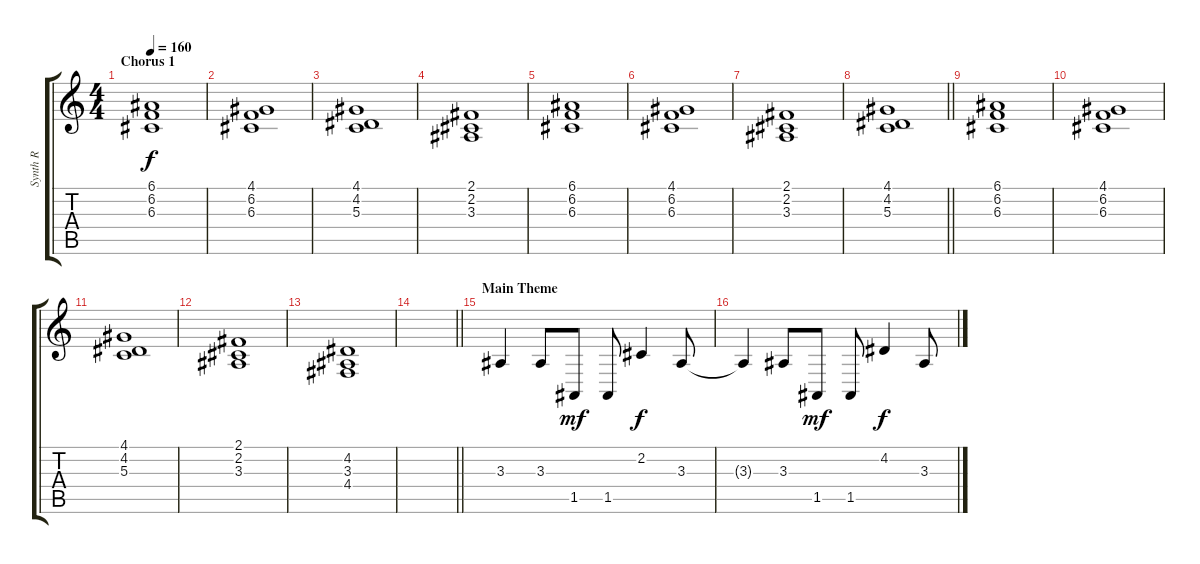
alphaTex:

\track ("Synth R" "Synth R") {instrument pad3polysynth}
\staff {score tabs}
\tuning (E4 B3 G3 D3 A2 E2) {hide}
\ts (4 4)
\section ("" "Chorus 1")
\tempo 160
\clef g2
\ks c
(6.1 6.2 6.3).1{dy f} |
(4.1 6.2 6.3).1 |
(4.1 4.2 5.3).1 |
(2.1 2.2 3.3).1 |
(6.1 6.2 6.3).1 |
(4.1 6.2 6.3).1 |
(2.1 2.2 3.3).1 |
\barLineRight lightlight
(4.1 4.2 5.3).1 |
(6.1 6.2 6.3).1 |
(4.1 6.2 6.3).1 |
(4.1 4.2 5.3).1 |
(2.1 2.2 3.3).1 |
(4.2 3.3 4.4).1 |
\barLineRight lightlight
|
\section ("" "Main Theme")
3.3.4{volume 10 instrument pad3polysynth} 3.3.8 1.5.8{dy mf} 1.5.8 2.2.4{dy f} 3.3.8 |
3.3{t}.4 3.3.8 1.5.8{dy mf} 1.5.8 4.2.4{dy f} 3.3.8
